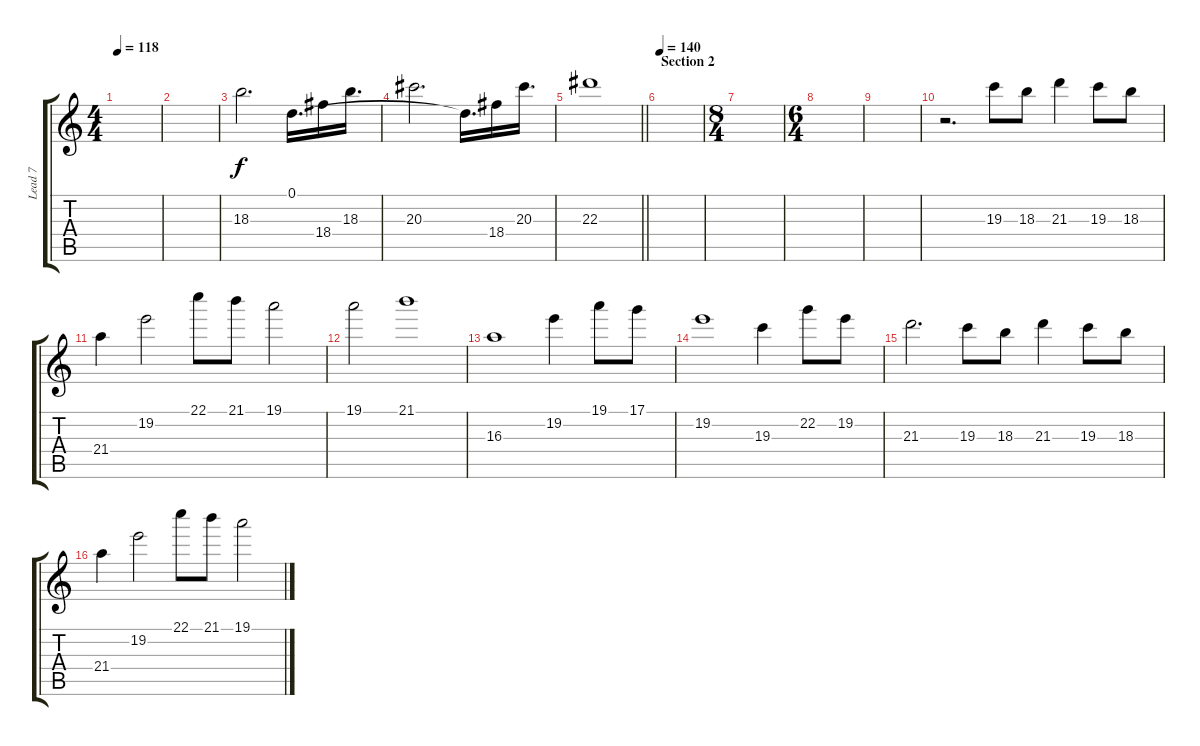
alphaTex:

\track ("Lead 7" "Lead 7") {instrument overdrivenguitar}
\staff {score tabs}
\tuning (D4 A3 F3 C3 G2 C2) {hide}
\ts (4 4)
\tempo 118
\clef g2
\ks c
|
|
18.3.2{d} 0.1.16{d} 18.4.16 18.3.16{d} |
20.3.2{d} 0.1{t}.16{d} 18.4.16 20.3.16{d} |
\barLineRight lightlight
22.3.1 |
\section ("" "Section 2")
\tempo 140
|
\ts (8 4)
|
\ts (6 4)
|
|
r.2{d} 19.3.8 18.3.8 21.3.4 19.3.8 18.3.8 |
21.4.4 19.2.2 22.1.8 21.1.8 19.1.2 |
19.1.2 21.1.1 |
16.3.1 19.2.4 19.1.8 17.1.8 |
19.2.1 19.3.4 22.2.8 19.2.8 |
21.3.2{d} 19.3.8 18.3.8 21.3.4 19.3.8 18.3.8 |
21.4.4 19.2.2 22.1.8 21.1.8 19.1.2
